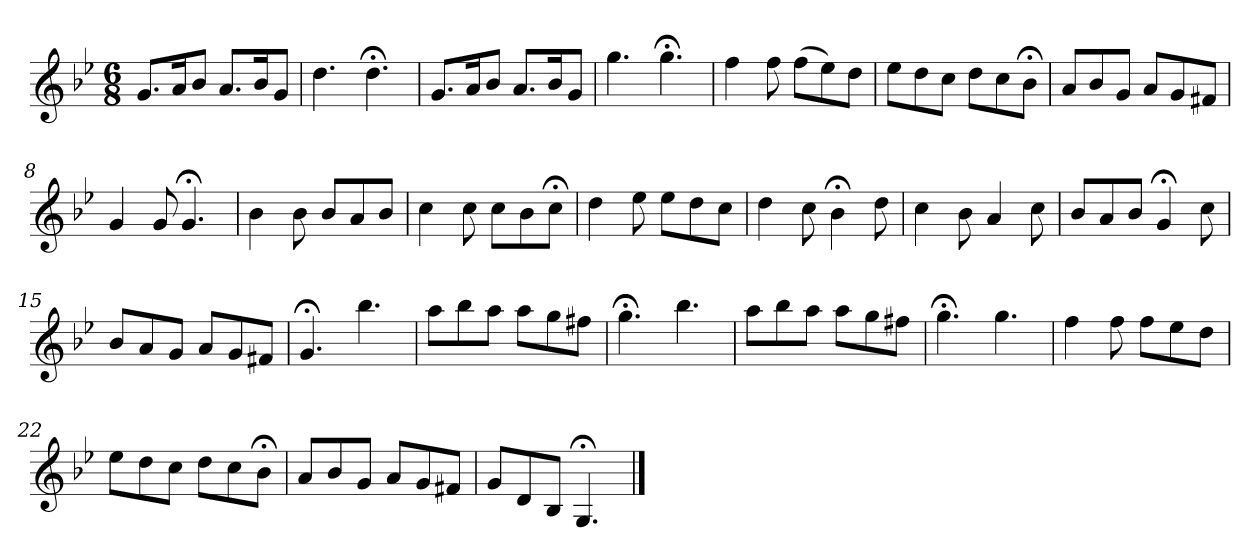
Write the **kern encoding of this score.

**kern
*part1
*staff1
*k[b-e-]
*g:
*M6/8
*MM120
=1
8.gL
16aK
8b-J
8.aL
16b-K
8gJ
=2
4.dd
4.dd;<
=3
8.gL
16aK
8b-J
8.aL
16b-K
8gJ
=4
4.gg
4.gg;<
=5
4ff
8ff
(8ffL
8ee-)
8ddJ
=6
8ee-L
8dd
8ccJ
8ddL
8cc
8b-;<J
=7
8aL
8b-
8gJ
8aL
8g
8f#XJ
=8
4g
8g
4.g;<
=9
4b-
8b-
8b-L
8a
8b-J
=10
4cc
8cc
8ccL
8b-
8cc;<J
=11
4dd
8ee-
8ee-L
8dd
8ccJ
=12
4dd
8cc
4b-;<
8dd
=13
4cc
8b-
4a
8cc
=14
8b-L
8a
8b-J
4g;<
8cc
=15
8b-L
8a
8gJ
8aL
8g
8f#XJ
=16
4.g;<
4.bb-
=17
8aaL
8bb-
8aaJ
8aaL
8gg
8ff#XJ
=18
4.gg;<
4.bb-
=19
8aaL
8bb-
8aaJ
8aaL
8gg
8ff#XJ
=20
4.gg;<
4.gg
=21
4ff
8ff
8ffL
8ee-
8ddJ
=22
8ee-L
8dd
8ccJ
8ddL
8cc
8b-;<J
=23
8aL
8b-
8gJ
8aL
8g
8f#XJ
=24
8gL
8d
8B-J
4.G;<
==
*-
